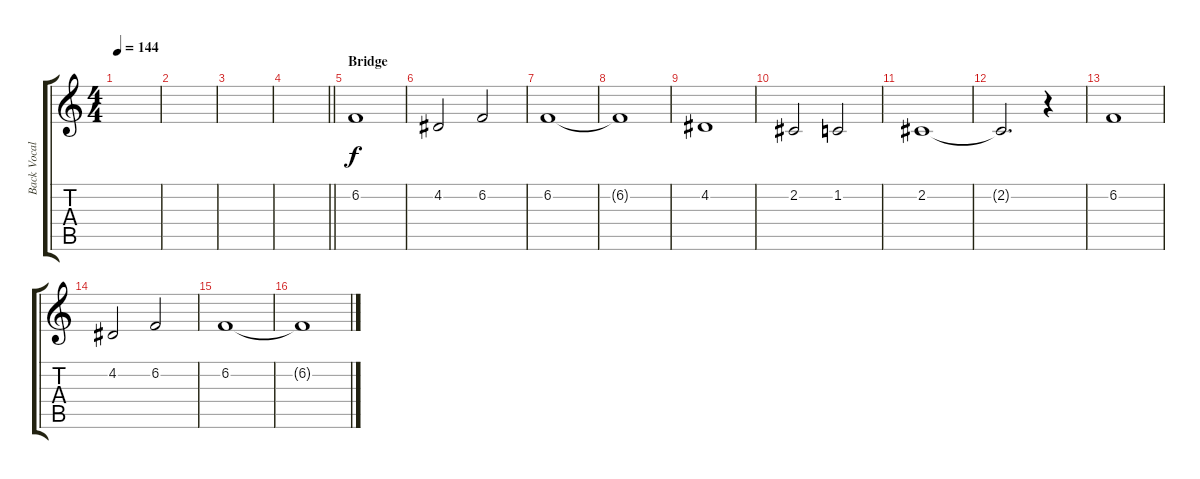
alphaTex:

\track ("Back Vocals" "Back Vocal") {instrument tenorsax}
\staff {score tabs}
\tuning (E4 B3 G3 D3 A2 E2) {hide}
\ts (4 4)
\tempo 144
\clef g2
\ks c
|
|
|
\barLineRight lightlight
|
\section ("" "Bridge")
6.2.1 |
4.2.2 6.2.2 |
6.2.1 |
6.2{t}.1 |
4.2.1 |
2.2.2 1.2.2 |
2.2.1 |
2.2{t}.2{d} r.4 |
6.2.1 |
4.2.2 6.2.2 |
6.2.1 |
6.2{t}.1
